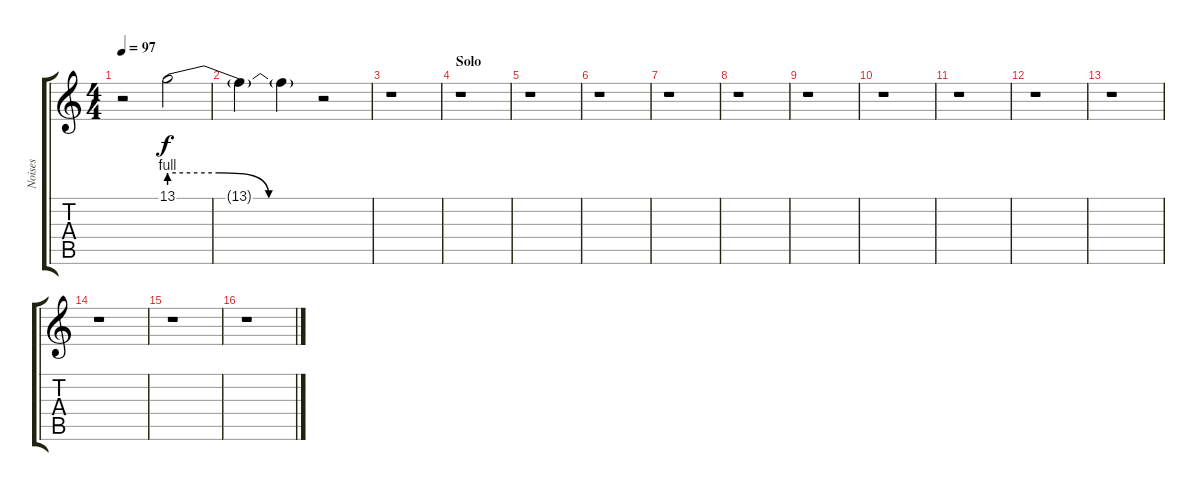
\track ("Noises" "Noises") {instrument pad5bowed}
\staff {score tabs}
\tuning (E4 B3 G3 D3 A2 E2) {hide}
\ts (4 4)
\tempo 97
\clef g2
\ks c
r.2{dy f} 13.1{be (custom 0 4 20 4 40 0 60 0)}.2 |
13.1{t}.4 13.1{t}.4 r.2 |
r.1 |
\section ("" "Solo")
r.1 |
r.1 |
r.1 |
r.1 |
r.1 |
r.1 |
r.1 |
r.1 |
r.1 |
r.1 |
r.1 |
r.1 |
r.1
